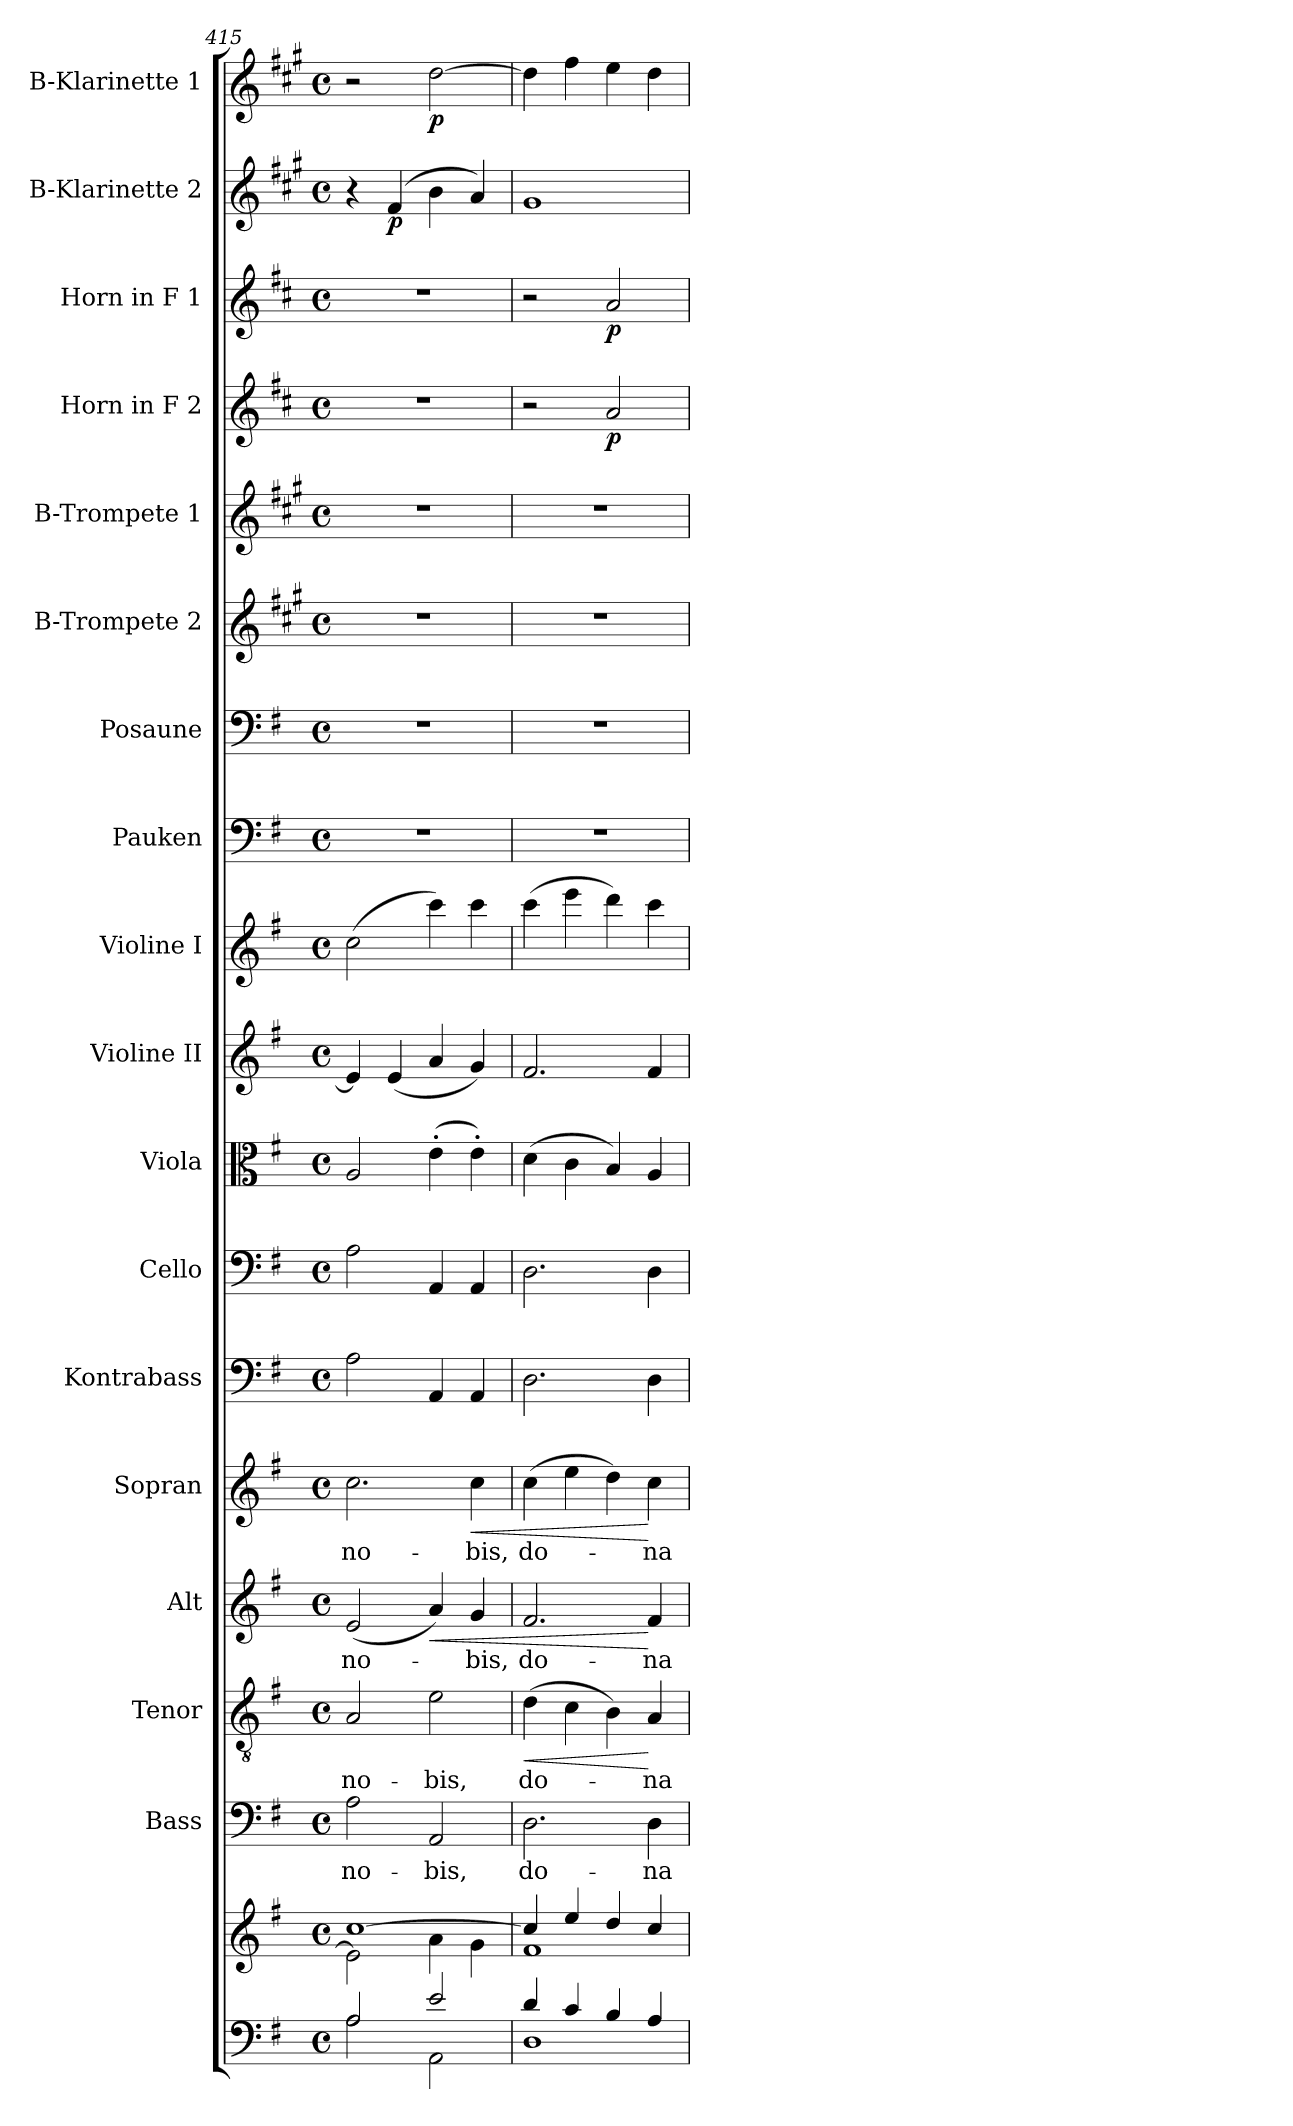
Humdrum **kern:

**kern	**kern	**kern	**text	**kern	**text	**dynam	**kern	**text	**dynam	**kern	**text	**dynam	**kern	**kern	**kern	**kern	**kern	**kern	**kern	**kern	**kern	**kern	**dynam	**kern	**dynam	**kern	**dynam	**kern	**dynam
*part18	*part18	*part17	*part17	*part16	*part16	*part16	*part15	*part15	*part15	*part14	*part14	*part14	*part13	*part12	*part11	*part10	*part9	*part8	*part7	*part6	*part5	*part4	*part4	*part3	*part3	*part2	*part2	*part1	*part1
*staff19	*staff18	*staff17	*staff17	*staff16	*staff16	*staff16	*staff15	*staff15	*staff15	*staff14	*staff14	*staff14	*staff13	*staff12	*staff11	*staff10	*staff9	*staff8	*staff7	*staff6	*staff5	*staff4	*staff4	*staff3	*staff3	*staff2	*staff2	*staff1	*staff1
*	*	*I"Bass	*	*I"Tenor	*	*	*I"Alt	*	*	*I"Sopran	*	*	*I"Kontrabass	*I"Cello	*I"Viola	*I"Violine II	*I"Violine I	*I"Pauken	*I"Posaune	*I"B-Trompete 2	*I"B-Trompete 1	*I"Horn in F 2	*	*I"Horn in F 1	*	*I"B-Klarinette 2	*	*I"B-Klarinette 1	*
*	*	*I'B.	*	*I'T.	*	*	*I'A.	*	*	*I'S.	*	*	*I'Kb.	*	*I'Vla.	*I'Vl. II	*I'Vl. I	*I'Pk.	*I'Pos.	*I'B Trp. 2	*I'B Trp. 1	*	*	*	*	*I'B Kl. 2	*	*I'B Kl. 1	*
*clefF4	*clefG2	*clefF4	*	*clefGv2	*	*	*clefG2	*	*	*clefG2	*	*	*clefF4	*clefF4	*clefC3	*clefG2	*clefG2	*clefF4	*clefF4	*clefG2	*clefG2	*clefG2	*	*clefG2	*	*clefG2	*	*clefG2	*
*	*	*	*	*	*	*	*	*	*	*	*	*	*ITrd7c12	*	*	*	*	*	*	*ITrd1c2	*ITrd1c2	*ITrd4c7	*	*ITrd4c7	*	*ITrd1c2	*	*ITrd1c2	*
*k[f#]	*k[f#]	*k[f#]	*	*k[f#]	*	*	*k[f#]	*	*	*k[f#]	*	*	*k[f#]	*k[f#]	*k[f#]	*k[f#]	*k[f#]	*k[f#]	*k[f#]	*k[f#]	*k[f#]	*k[f#]	*	*k[f#]	*	*k[f#]	*	*k[f#]	*
*G:	*G:	*G:	*	*G:	*	*	*G:	*	*	*G:	*	*	*G:	*G:	*G:	*G:	*G:	*G:	*G:	*G:	*G:	*G:	*	*G:	*	*G:	*	*G:	*
*M4/4	*M4/4	*M4/4	*	*M4/4	*	*	*M4/4	*	*	*M4/4	*	*	*M4/4	*M4/4	*M4/4	*M4/4	*M4/4	*M4/4	*M4/4	*M4/4	*M4/4	*M4/4	*	*M4/4	*	*M4/4	*	*M4/4	*
*met(c)	*met(c)	*met(c)	*	*met(c)	*	*	*met(c)	*	*	*met(c)	*	*	*met(c)	*met(c)	*met(c)	*met(c)	*met(c)	*met(c)	*met(c)	*met(c)	*met(c)	*met(c)	*	*met(c)	*	*met(c)	*	*met(c)	*
=415	=415	=415	=415	=415	=415	=415	=415	=415	=415	=415	=415	=415	=415	=415	=415	=415	=415	=415	=415	=415	=415	=415	=415	=415	=415	=415	=415	=415	=415
*^	*^	*	*	*	*	*	*	*	*	*	*	*	*	*	*	*	*	*	*	*	*	*	*	*	*	*	*	*	*
!	!	!	!	!	!LO:LY:b	!	!LO:LY:b	!	!	!LO:LY:b	!	!	!LO:LY:b	!	!	!	!	!	!	!	!	!	!	!	!	!	!	!	!	!	!
2A/	2A\	[>1cc	2e\]	2A\	no-	2A/	no-	.	(<2e/	no-	.	2.cc\	no-	.	2AA\	2A\	2A/	4e/]	(>2cc\	1r	1r	1r	1r	1r	.	1r	.	4r	.	2r	.
!	!	!	!	!	!	!	!	!	!	!	!	!	!	!	!	!	!	!	!	!	!	!	!	!	!	!	!	!	!LO:DY:b	!	!
.	.	.	.	.	.	.	.	.	.	.	.	.	.	.	.	.	.	(<4e/	.	.	.	.	.	.	.	.	.	(4e/	p	.	.
!	!	!	!	!	!LO:LY:b	!	!LO:LY:b	!	!	!	!LO:HP:b	!	!	!	!	!	!	!	!	!	!	!	!	!	!	!	!	!	!	!	!LO:DY:b
2e/	2AA\	.	4a\	2AA/	-bis,	2e\	-bis,	.	4a/)	.	<	.	.	.	4AAA/	4AA/	(>4e'>\	4a/	4ccc\)	.	.	.	.	.	.	.	.	4a\	.	[2cc\	p
!	!	!	!	!	!	!	!	!	!	!LO:LY:b	!	!	!LO:LY:b	!LO:HP:b	!	!	!	!	!	!	!	!	!	!	!	!	!	!	!	!	!
.	.	.	4g\	.	.	.	.	.	4g/	-bis,	.	4cc\	-bis,	<	4AAA/	4AA/	4e'>\)	4g/)	4ccc\	.	.	.	.	.	.	.	.	4g/)	.	.	.
!!LO:PB:g=z
=416	=416	=416	=416	=416	=416	=416	=416	=416	=416	=416	=416	=416	=416	=416	=416	=416	=416	=416	=416	=416	=416	=416	=416	=416	=416	=416	=416	=416	=416	=416	=416
!	!	!	!	!	!LO:LY:b	!	!LO:LY:b	!LO:HP:b	!	!LO:LY:b	!	!	!LO:LY:b	!	!	!	!	!	!	!	!	!	!	!	!	!	!	!	!	!	!
4d/	1D	4cc/]	1f#	2.D\	do-	(>4d\	do-	<	2.f#/	do-	.	(>4cc\	do-	.	2.DD\	2.D\	(>4d\	2.f#/	(>4ccc\	1r	1r	1r	1r	2r	.	2r	.	1f#	.	4cc\]	.
4c/	.	4ee/	.	.	.	4c\	.	.	.	.	.	4ee\	.	.	.	.	4c\	.	4eee\	.	.	.	.	.	.	.	.	.	.	4ee\	.
!	!	!	!	!	!	!	!	!	!	!	!	!	!	!	!	!	!	!	!	!	!	!	!	!	!LO:DY:b	!	!LO:DY:b	!	!	!	!
4B/	.	4dd/	.	.	.	4B\)	.	.	.	.	.	4dd\)	.	.	.	.	4B/)	.	4ddd\)	.	.	.	.	2d/	p	2d/	p	.	.	4dd\	.
!	!	!	!	!	!LO:LY:b	!	!LO:LY:b	!	!	!LO:LY:b	!	!	!LO:LY:b	!	!	!	!	!	!	!	!	!	!	!	!	!	!	!	!	!	!
4A/	.	4cc/	.	4D\	-na	4A/	-na	[	4f#/	-na	[	4cc\	-na	[	4DD\	4D\	4A/	4f#/	4ccc\	.	.	.	.	.	.	.	.	.	.	4cc\	.
*v	*v	*	*	*	*	*	*	*	*	*	*	*	*	*	*	*	*	*	*	*	*	*	*	*	*	*	*	*	*	*	*
*	*v	*v	*	*	*	*	*	*	*	*	*	*	*	*	*	*	*	*	*	*	*	*	*	*	*	*	*	*	*	*
=	=	=	=	=	=	=	=	=	=	=	=	=	=	=	=	=	=	=	=	=	=	=	=	=	=	=	=	=	=
*-	*-	*-	*-	*-	*-	*-	*-	*-	*-	*-	*-	*-	*-	*-	*-	*-	*-	*-	*-	*-	*-	*-	*-	*-	*-	*-	*-	*-	*-
